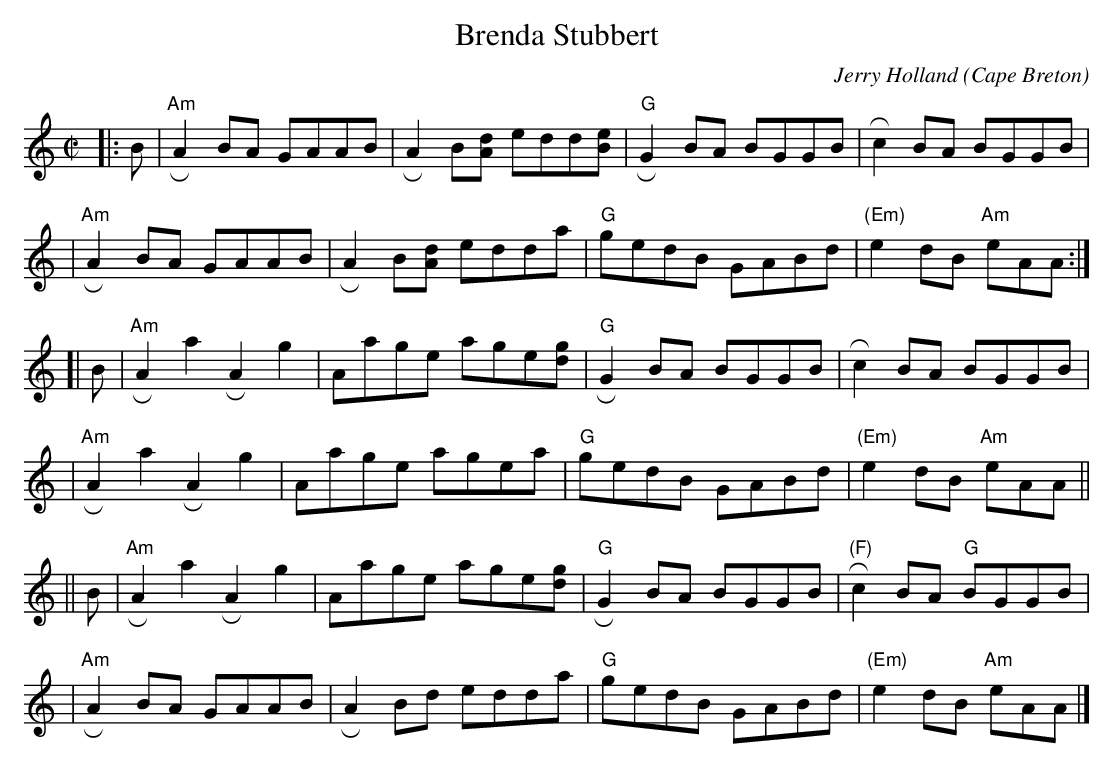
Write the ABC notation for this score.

X:1
T: Brenda Stubbert
C: Jerry Holland
O: Cape Breton
M: C|
L: 1/8
K: Am
|: B \
| "Am"RA2BA GAAB  | RA2B[dA] edd[eB] | "G"RG2BA BGGB | Rc2BA BGGB |
| "Am"RA2BA GAAB  | RA2B[dA] edda    | "G"gedB GABd  | "(Em)"e2dB "Am"eAA :|
[| B \
| "Am"RA2a2 RA2g2 | Aage age[gd]  | "G"RG2BA BGGB | Rc2BA BGGB |
| "Am"RA2a2 RA2g2 | Aage agea     | "G"gedB GABd  | "(Em)"e2dB "Am"eAA ||
|| B \
| "Am"RA2a2 RA2g2 | Aage age[gd]  | "G"RG2BA BGGB | "(F)"Rc2BA "G"BGGB |
| "Am"RA2BA  GAAB | RA2Bd edda    | "G"gedB GABd  | "(Em)"e2dB "Am"eAA |]
